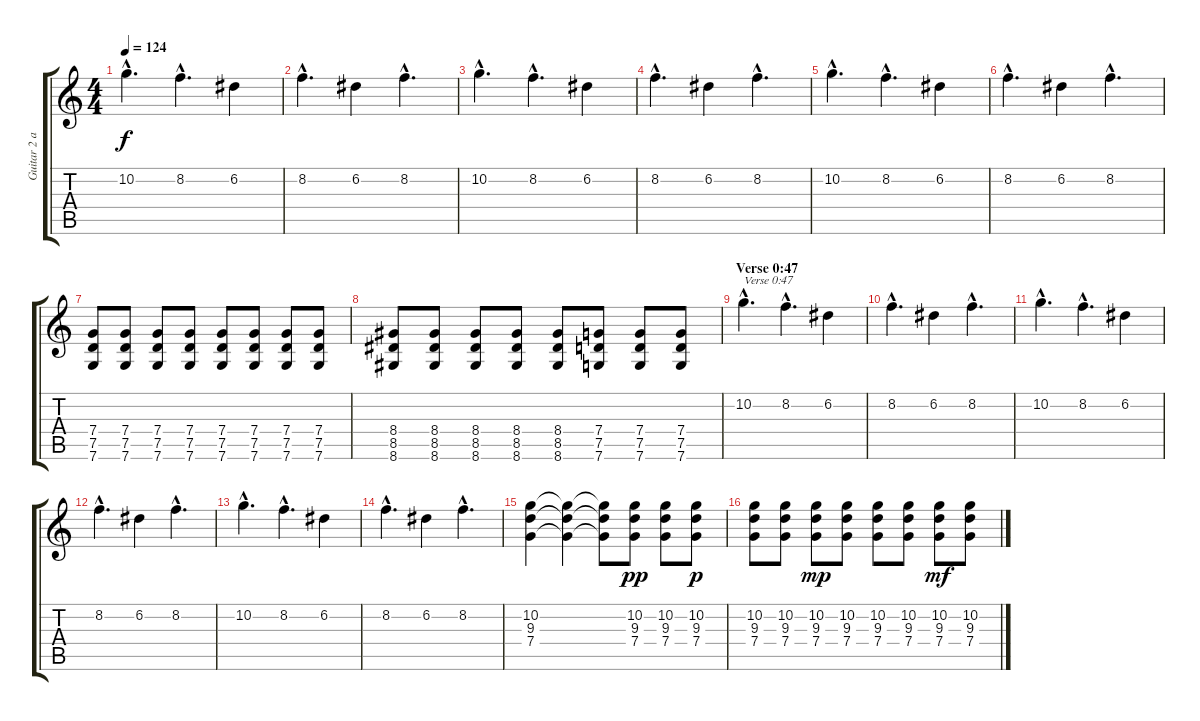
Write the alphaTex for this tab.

\track ("Guitar 2 auf Drop C" "Guitar 2 a") {instrument electricguitarmuted}
\staff {score tabs}
\tuning (D4 A3 F3 C3 G2 C2) {hide}
\ts (4 4)
\tempo 124
\clef g2
\ks c
10.2{hac}.4{d dy f instrument electricguitarjazz} 8.2{hac}.4{d} 6.2.4 |
8.2{hac}.4{d} 6.2.4 8.2{hac}.4{d} |
10.2{hac}.4{d} 8.2{hac}.4{d} 6.2.4 |
8.2{hac}.4{d} 6.2.4 8.2{hac}.4{d} |
10.2{hac}.4{d} 8.2{hac}.4{d} 6.2.4 |
8.2{hac}.4{d} 6.2.4 8.2{hac}.4{d} |
(7.4 7.5 7.6).8{instrument overdrivenguitar} (7.4 7.5 7.6).8 (7.4 7.5 7.6).8 (7.4 7.5 7.6).8 (7.4 7.5 7.6).8 (7.4 7.5 7.6).8 (7.4 7.5 7.6).8 (7.4 7.5 7.6).8 |
(8.4 8.5 8.6).8 (8.4 8.5 8.6).8 (8.4 8.5 8.6).8 (8.4 8.5 8.6).8 (8.4 8.5 8.6).8 (7.4 7.5 7.6).8 (7.4 7.5 7.6).8 (7.4 7.5 7.6).8 |
\section ("" "Verse 0:47")
10.2{hac}.4{d txt "Verse 0:47" instrument electricguitarjazz} 8.2{hac}.4{d} 6.2.4 |
8.2{hac}.4{d} 6.2.4 8.2{hac}.4{d} |
10.2{hac}.4{d} 8.2{hac}.4{d} 6.2.4 |
8.2{hac}.4{d} 6.2.4 8.2{hac}.4{d} |
10.2{hac}.4{d} 8.2{hac}.4{d} 6.2.4 |
8.2{hac}.4{d} 6.2.4 8.2{hac}.4{d} |
(10.2 9.3 7.4).4 (10.2{t} 9.3{t} 7.4{t}).4 (10.2{t} 9.3{t} 7.4{t}).8 (10.2 9.3 7.4).8{dy pp} (10.2 9.3 7.4).8 (10.2 9.3 7.4).8{dy p} |
(10.2 9.3 7.4).8 (10.2 9.3 7.4).8 (10.2 9.3 7.4).8{dy mp} (10.2 9.3 7.4).8 (10.2 9.3 7.4).8 (10.2 9.3 7.4).8 (10.2 9.3 7.4).8{dy mf} (10.2 9.3 7.4).8
